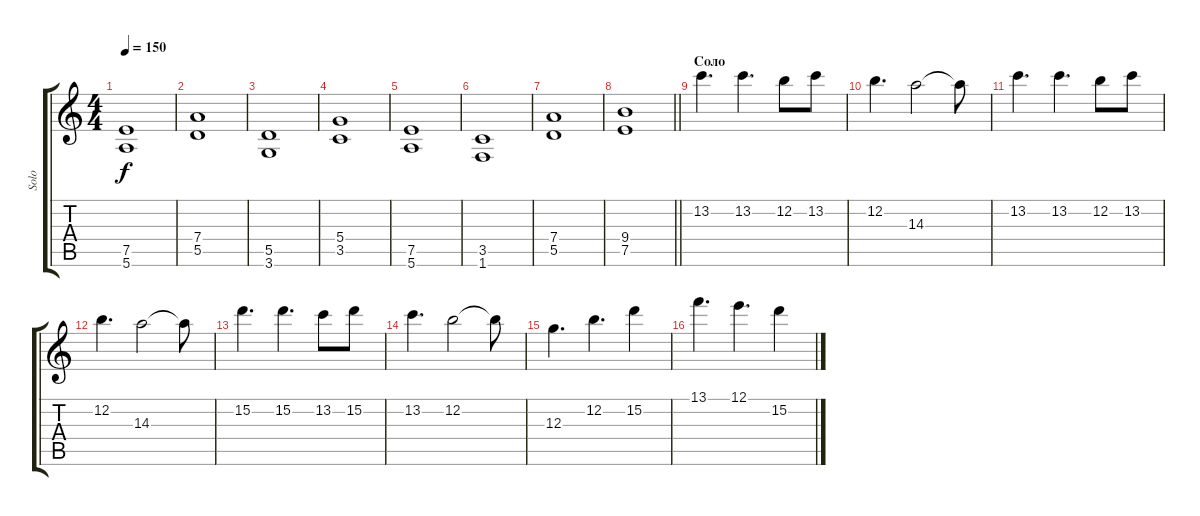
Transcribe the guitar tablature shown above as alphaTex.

\track ("Solo" "Solo") {instrument distortionguitar}
\staff {score tabs}
\tuning (E4 B3 G3 D3 A2 E2) {hide}
\ts (4 4)
\tempo 150
\clef g2
\ks c
(7.5 5.6).1{dy f} |
(7.4 5.5).1 |
(5.5 3.6).1 |
(5.4 3.5).1 |
(7.5 5.6).1 |
(3.5 1.6).1 |
(7.4 5.5).1 |
\barLineRight lightlight
(9.4 7.5).1 |
\section ("" "Соло")
13.2.4{d} 13.2.4{d} 12.2.8 13.2.8 |
12.2.4{d} 14.3.2 14.3{t}.8 |
13.2.4{d} 13.2.4{d} 12.2.8 13.2.8 |
12.2.4{d} 14.3.2 14.3{t}.8 |
15.2.4{d} 15.2.4{d} 13.2.8 15.2.8 |
13.2.4{d} 12.2.2 12.2{t}.8 |
12.3.4{d} 12.2.4{d} 15.2.4 |
13.1.4{d} 12.1.4{d} 15.2.4
